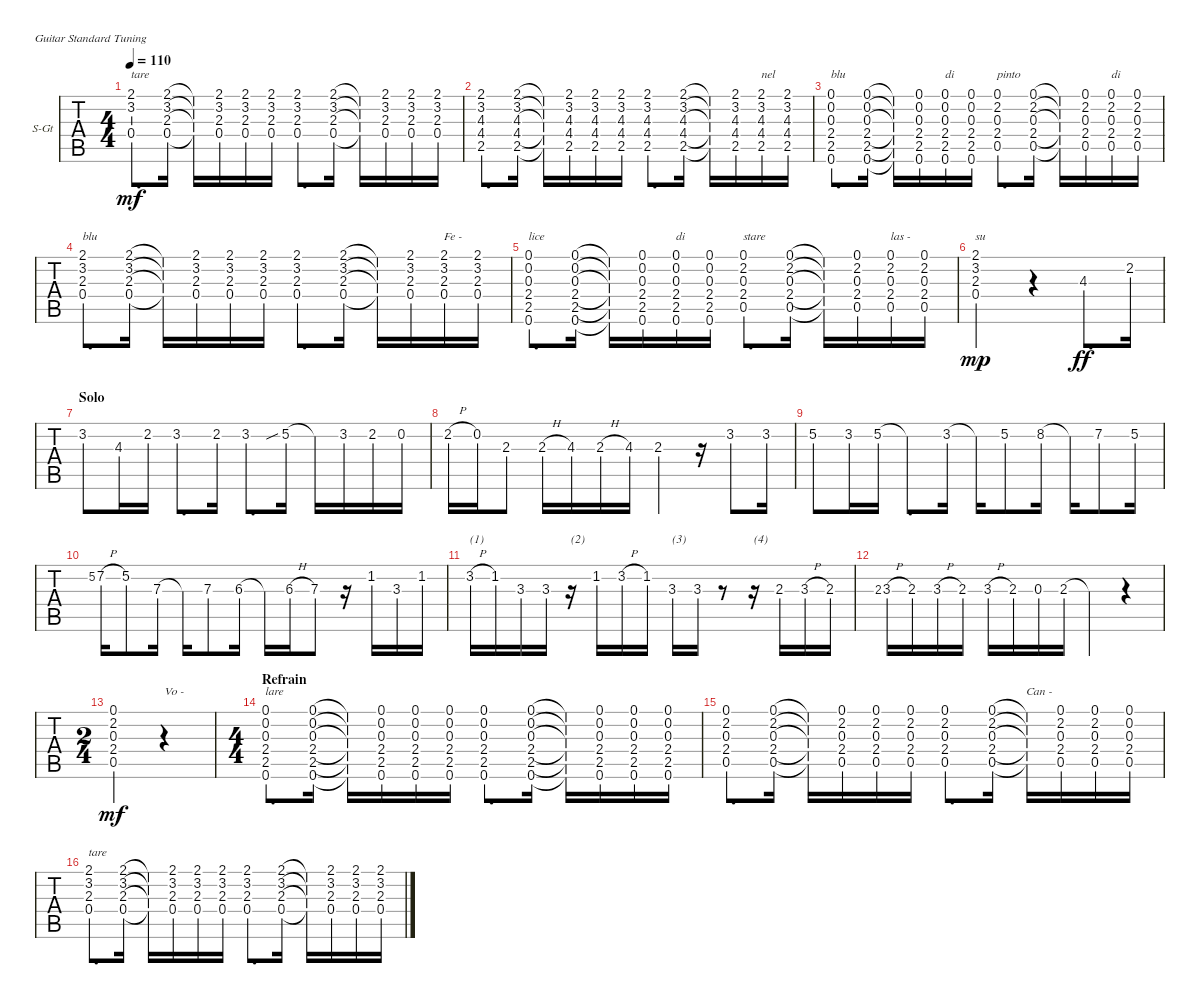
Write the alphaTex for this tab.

\bracketExtendMode groupsimilarinstruments
\firstSystemTrackNameOrientation horizontal
\otherSystemsTrackNameOrientation horizontal
\track ("Lead Guitar" "S-Gt") {instrument acousticguitarsteel}
\staff {tabs}
\tuning (E4 B3 G3 D3 A2 E2)
\ts (4 4)
\tempo 110
\clef g2
\ks c
(2.1 3.2 0.4).8{d txt "tare" dy mf} (2.1 3.2 2.3 0.4).16 (2.1{t} 3.2{t} 2.3{t} 0.4{t}).16 (2.1 3.2 2.3 0.4).16 (2.1 3.2 2.3 0.4).16 (2.1 3.2 2.3 0.4).16 (2.1 3.2 2.3 0.4).8{d} (2.1 3.2 2.3 0.4).16 (2.1{t} 3.2{t} 2.3{t} 0.4{t}).16 (2.1 3.2 2.3 0.4).16 (2.1 3.2 2.3 0.4).16 (2.1 3.2 2.3 0.4).16 |
(2.1 3.2 4.3 4.4 2.5).8{d} (2.1 3.2 4.3 4.4 2.5).16 (2.1{t} 3.2{t} 4.3{t} 4.4{t} 2.5{t}).16 (2.1 3.2 4.3 4.4 2.5).16 (2.1 3.2 4.3 4.4 2.5).16 (2.1 3.2 4.3 4.4 2.5).16 (2.1 3.2 4.3 4.4 2.5).8{d} (2.1 3.2 4.3 4.4 2.5).16 (2.1{t} 3.2{t} 4.3{t} 4.4{t} 2.5{t}).16 (2.1 3.2 4.3 4.4 2.5).16 (2.1 3.2 4.3 4.4 2.5).16{txt "nel"} (2.1 3.2 4.3 4.4 2.5).16 |
(0.1 0.2 0.3 2.4 2.5 0.6).8{d txt "blu"} (0.1 0.2 0.3 2.4 2.5 0.6).16 (0.1{t} 0.2{t} 0.3{t} 2.4{t} 2.5{t} 0.6{t}).16 (0.1 0.2 0.3 2.4 2.5 0.6).16 (0.1 0.2 0.3 2.4 2.5 0.6).16{txt "di"} (0.1 0.2 0.3 2.4 2.5 0.6).16 (0.1 2.2 0.3 2.4 0.5).8{d txt "pinto"} (0.1 2.2 0.3 2.4 0.5).16 (0.1{t} 2.2{t} 0.3{t} 2.4{t} 0.5{t}).16 (0.1 2.2 0.3 2.4 0.5).16 (0.1 2.2 0.3 2.4 0.5).16{txt "di"} (0.1 2.2 0.3 2.4 0.5).16 |
(2.1 3.2 2.3 0.4).8{d txt "blu"} (2.1 3.2 2.3 0.4).16 (2.1{t} 3.2{t} 2.3{t} 0.4{t}).16 (2.1 3.2 2.3 0.4).16 (2.1 3.2 2.3 0.4).16 (2.1 3.2 2.3 0.4).16 (2.1 3.2 2.3 0.4).8{d} (2.1 3.2 2.3 0.4).16 (2.1{t} 3.2{t} 2.3{t} 0.4{t}).16 (2.1 3.2 2.3 0.4).16 (2.1 3.2 2.3 0.4).16{txt "Fe -"} (2.1 3.2 2.3 0.4).16 |
(0.1 0.2 0.3 2.4 2.5 0.6).8{d txt "lice"} (0.1 0.2 0.3 2.4 2.5 0.6).16 (0.1{t} 0.2{t} 0.3{t} 2.4{t} 2.5{t} 0.6{t}).16 (0.1 0.2 0.3 2.4 2.5 0.6).16 (0.1 0.2 0.3 2.4 2.5 0.6).16{txt "di"} (0.1 0.2 0.3 2.4 2.5 0.6).16 (0.1 2.2 0.3 2.4 0.5).8{d txt "stare"} (0.1 2.2 0.3 2.4 0.5).16 (0.1{t} 2.2{t} 0.3{t} 2.4{t} 0.5{t}).16 (0.1 2.2 0.3 2.4 0.5).16 (0.1 2.2 0.3 2.4 0.5).16{txt "las -"} (0.1 2.2 0.3 2.4 0.5).16 |
(2.1 3.2 2.3 0.4).2{txt "su" dy mp} r.4 4.3.8{d dy ff} 2.2.16 |
\section ("" "Solo")
3.2.8 4.3.16 2.2.16 3.2.8{d} 2.2.16 3.2.8{d} 5.2{sib}.16 5.2{t}.16 3.2.16 2.2.16 0.2.16 |
2.2{h}.16 0.2.16 2.3.8 2.3{h}.16 4.3.16 2.3{h}.16 4.3.16 2.3.4 r.16 3.2.8 3.2.16 |
5.2.8 3.2.16 5.2.16 5.2{t}.8{d} 3.2.16 3.2{t}.16 5.2.8 8.2.16 8.2{t}.16 7.2.8 5.2.16 |
5.2.8{gr} 7.2{h}.16 5.2.8 7.3.16 7.3{t}.16 7.3.8 6.3.16 6.3{t}.16 6.3{h}.16 7.3.8 r.16 1.2.16 3.3.16 1.2.16 |
3.2{h}.16{txt "(1)"} 1.2.16 3.3.16 3.3.16 r.16{txt "(2)"} 1.2.16 3.2{h}.16 1.2.16 3.3.16{txt "(3)"} 3.3.16 r.8 r.16{txt "(4)"} 2.3.16 3.3{h}.16 2.3.16 |
2.3.8{gr} 3.3{h}.16 2.3.16 3.3{h}.16 2.3.16 3.3{h}.16 2.3.16 0.3.16 2.3.16 2.3{t}.4 r.4 |
\ts (2 4)
(0.1 2.2 0.3 2.4 0.5).4{dy mf} r.4{txt "Vo -"} |
\ts (4 4)
\section ("" "Refrain")
(0.1 0.2 0.3 2.4 2.5 0.6).8{d txt "lare"} (0.1 0.2 0.3 2.4 2.5 0.6).16 (0.1{t} 0.2{t} 0.3{t} 2.4{t} 2.5{t} 0.6{t}).16 (0.1 0.2 0.3 2.4 2.5 0.6).16 (0.1 0.2 0.3 2.4 2.5 0.6).16 (0.1 0.2 0.3 2.4 2.5 0.6).16 (0.1 0.2 0.3 2.4 2.5 0.6).8{d} (0.1 0.2 0.3 2.4 2.5 0.6).16 (0.1{t} 0.2{t} 0.3{t} 2.4{t} 2.5{t} 0.6{t}).16 (0.1 0.2 0.3 2.4 2.5 0.6).16 (0.1 0.2 0.3 2.4 2.5 0.6).16 (0.1 0.2 0.3 2.4 2.5 0.6).16 |
(0.1 2.2 0.3 2.4 0.5).8{d} (0.1 2.2 0.3 2.4 0.5).16 (0.1{t} 2.2{t} 0.3{t} 2.4{t} 0.5{t}).16 (0.1 2.2 0.3 2.4 0.5).16 (0.1 2.2 0.3 2.4 0.5).16 (0.1 2.2 0.3 2.4 0.5).16 (0.1 2.2 0.3 2.4 0.5).8{d} (0.1 2.2 0.3 2.4 0.5).16 (0.1{t} 2.2{t} 0.3{t} 2.4{t} 0.5{t}).16{txt "Can -"} (0.1 2.2 0.3 2.4 0.5).16 (0.1 2.2 0.3 2.4 0.5).16 (0.1 0.2 0.3 2.4 0.5).16 |
(2.1 3.2 0.4 2.3).8{d txt "tare"} (2.1 3.2 2.3 0.4).16 (2.1{t} 3.2{t} 2.3{t} 0.4{t}).16 (2.1 3.2 2.3 0.4).16 (2.1 3.2 2.3 0.4).16 (2.1 3.2 2.3 0.4).16 (2.1 3.2 2.3 0.4).8{d} (2.1 3.2 2.3 0.4).16 (2.1{t} 3.2{t} 2.3{t} 0.4{t}).16 (2.1 3.2 2.3 0.4).16 (2.1 3.2 2.3 0.4).16 (2.1 3.2 2.3 0.4).16
